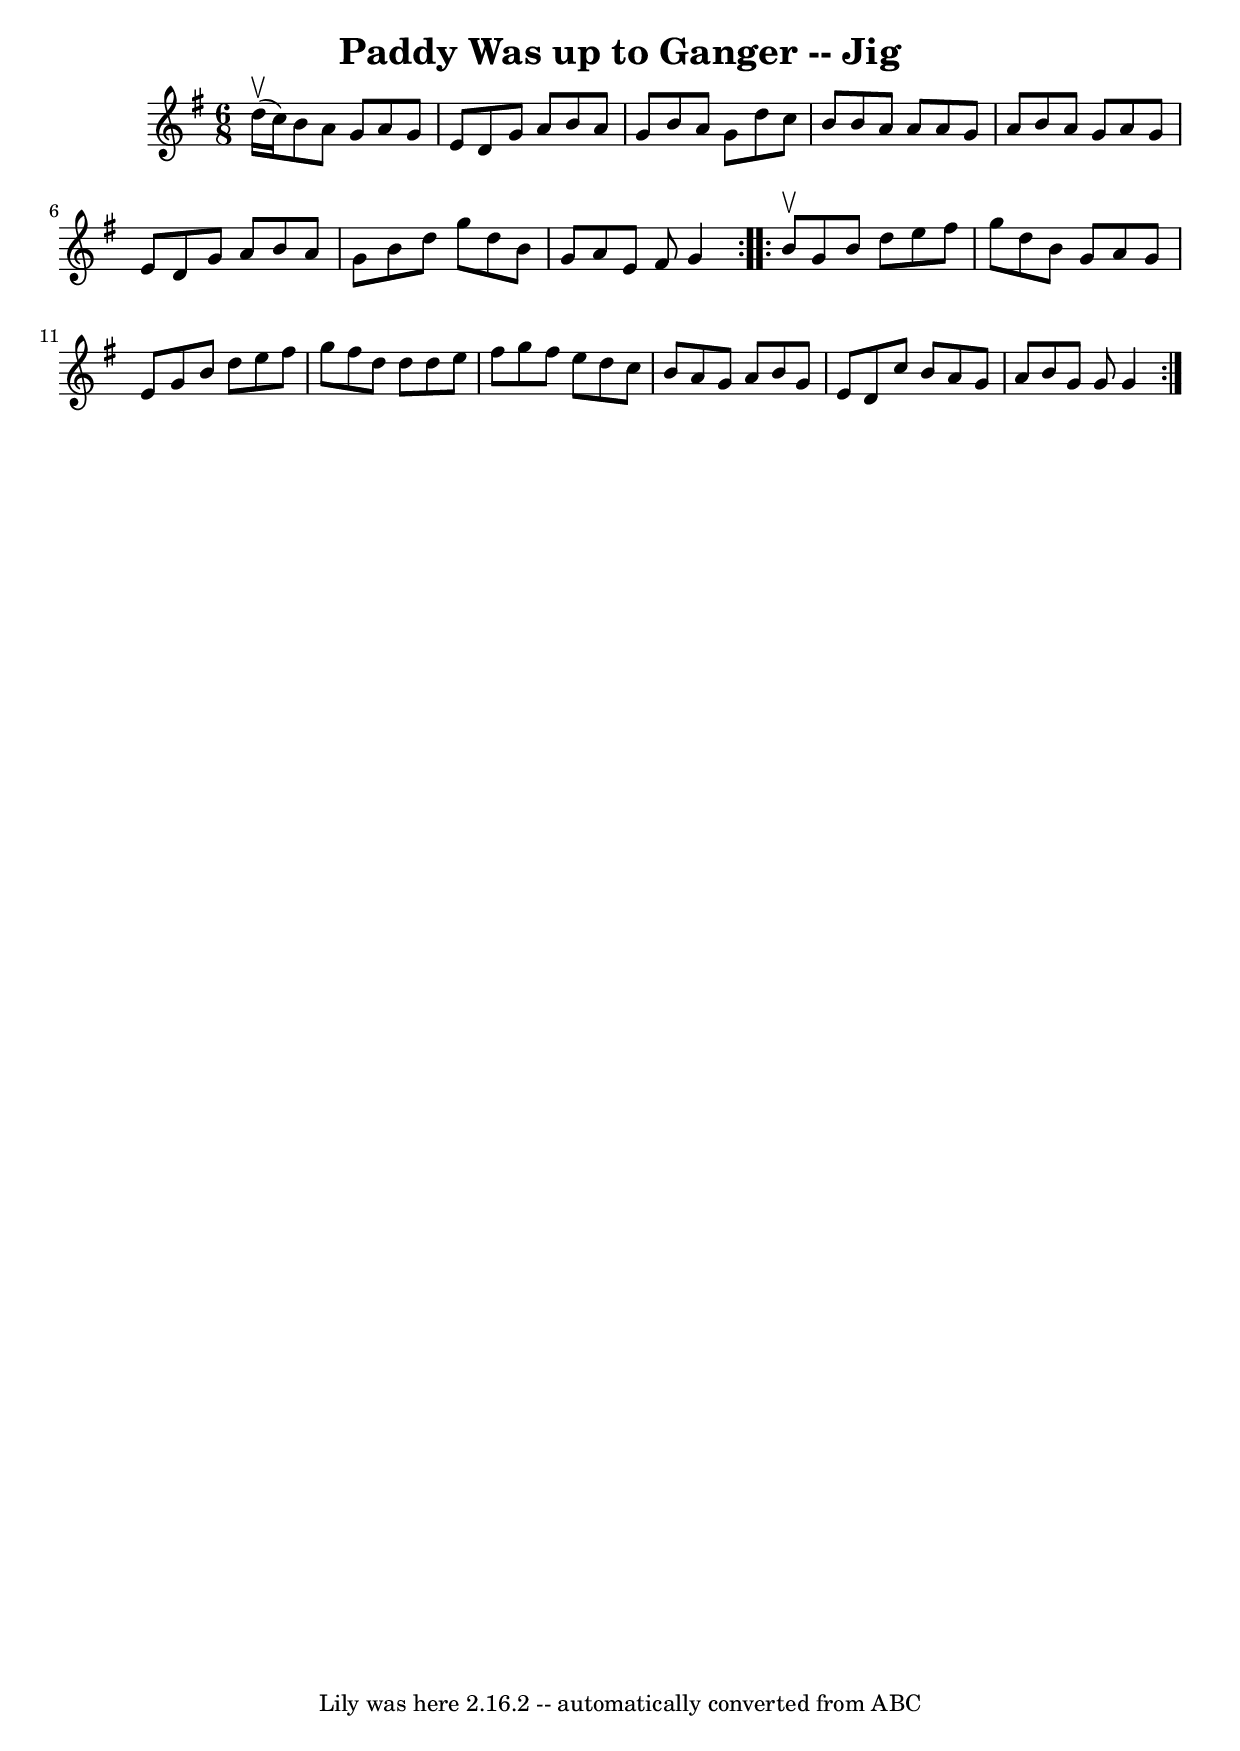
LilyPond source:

\version "2.7.40"
\include "Mammoth.ily"
\header {
	%% book = "Ryan's Mammoth Collection"
	crossRefNumber = "1"
	footnotes = "\\\\90 474"
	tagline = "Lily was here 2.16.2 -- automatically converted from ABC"
	title = "Paddy Was up to Ganger -- Jig"
}
voicedefault =  {


\repeat volta 2 {
\time 6/8 
\key g \major d''16^\upbow(c''16) |
 b'8 a'8    
g'8 a'8 g'8 e'8    |
 d'8 g'8 a'8 b'8 a'8 g'8   
 |
 b'8 a'8 g'8 d''8 c''8 b'8    |
 b'8 a'8   
 a'8 a'8 g'8 a'8    |
 b'8 a'8 g'8 a'8 g'8    
e'8    |
 d'8 g'8 a'8 b'8 a'8 g'8    |
 b'8    
d''8 g''8 d''8 b'8 g'8    |
 a'8 e'8 fis'8 g'4  }  
   \repeat volta 2 { b'8^\upbow |
 g'8 b'8 d''8 e''8    
fis''8 g''8    |
 d''8 b'8 g'8 a'8 g'8 e'8    
|
 g'8 b'8 d''8 e''8 fis''8 g''8    |
 fis''8    
d''8 d''8 d''8 e''8 fis''8    |
 g''8 fis''8 e''8   
 d''8 c''8 b'8    |
 a'8 g'8 a'8 b'8 g'8 e'8    
|
 d'8 c''8 b'8 a'8 g'8 a'8    |
 b'8 g'8    
g'8 g'4  }   
}

\score{
    <<

	\context Staff="default"
	{
	    \voicedefault 
	}

    >>
	\layout {
	}
	\midi {}
}
